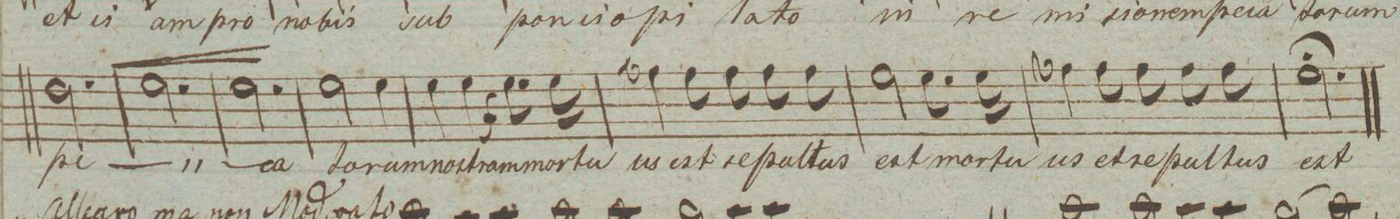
**kern	**text	**dynam
*I"Baſso.	*	*
*clefF4	*	*
*k[b-]	*	*
*met(c|)	*	*
*M3/4	*	*
2.F\	pi-	.
=110	=110	=110
2.G\	.	<
=111	=111	=111
2.G\	-ca-	[[
=112	=112	=112
2G\	-to-	.
4G\	-rum	.
=113	=113	=113
4G\	nos-	.
4G\	-tram	.
8.G\	mor-	f
16G\	-tu-	.
=114	=114	=114
4A-X\	-us	.
8A-\	et	.
8A-\	se-	.
8A-\	-pul-	.
8A-\	-tus	.
=115	=115	=115
2G\	est	.
8.G\	mor-	.
16G\	-tu-	.
=116	=116	=116
4A-X\	-us	.
8A-\	et	.
8A-\	se-	.
8A-\	-pul-	.
8A-\	-tus	.
=117	=117	=117
2.G;\	est	.
=118||	=118||	=118||
*k[]	*	*
*M4/4	*	*
*met(c|)	*	*
*-	*-	*-
